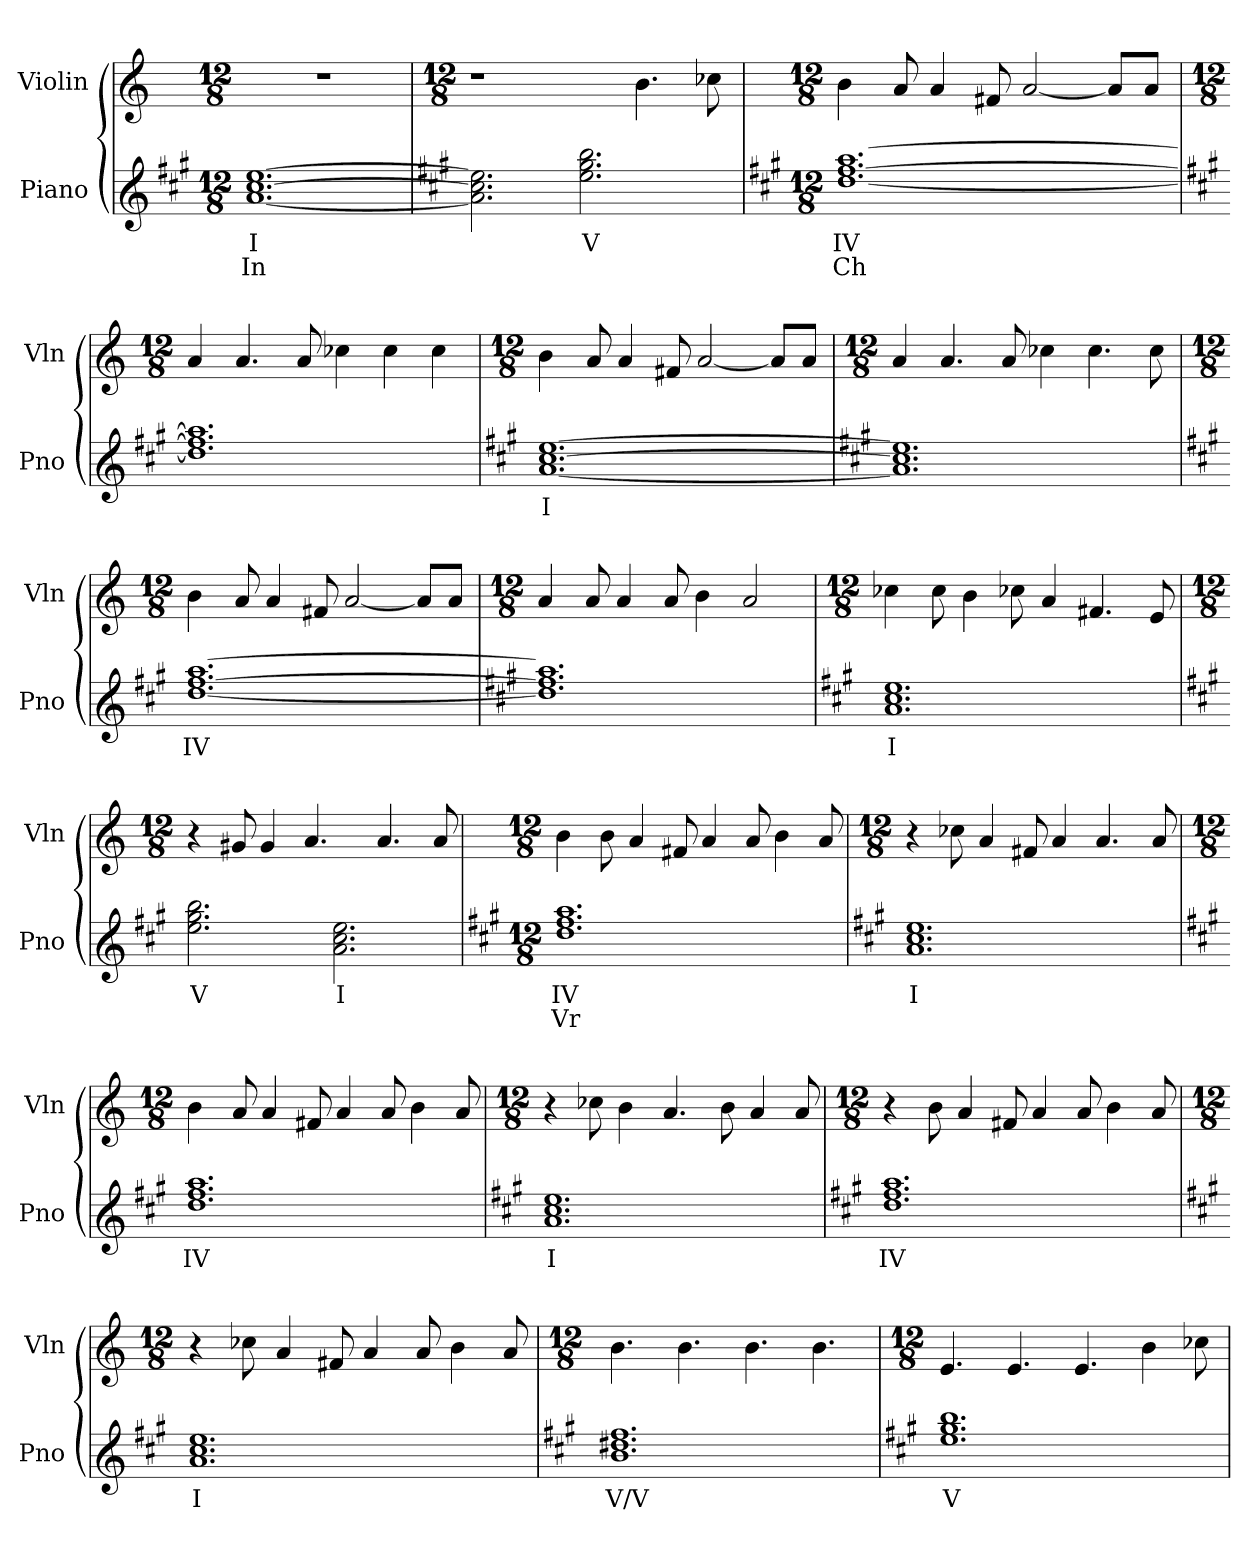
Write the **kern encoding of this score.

**kern	**text	**text	**kern
*part2	*part2	*part2	*part1
*staff2	*staff2	*staff2	*staff1
*I"Piano	*	*	*I"Violin
*I'Pno	*	*	*I'Vln
*k[f#c#g#]	*	*	*
*A:	*	*	*
*M12/8	*	*	*M12/8
=	=	=	=
[1.a [1.cc# [1.ee	I	In	1.r
=	=	=	=
*k[f#c#g#]	*	*	*
*A:	*	*	*
*	*	*	*M12/8
2.a] 2.cc#] 2.ee]	.	.	1r
2.ee 2.gg# 2.bb	V	.	.
.	.	.	4.b
.	.	.	8cc-X
=	=	=	=
*k[f#c#g#]	*	*	*
*A:	*	*	*
*M12/8	*	*	*M12/8
[1.dd [1.ff# [1.aa	IV	Ch	4b
.	.	.	8a
.	.	.	4a
.	.	.	8f#X
.	.	.	[2a
.	.	.	8aL]
.	.	.	8aJ
=	=	=	=
*k[f#c#g#]	*	*	*
*A:	*	*	*
*	*	*	*M12/8
1.dd] 1.ff#] 1.aa]	.	.	4a
.	.	.	4.a
.	.	.	8a
.	.	.	4cc-X
.	.	.	4cc-
.	.	.	4cc-
=	=	=	=
*k[f#c#g#]	*	*	*
*A:	*	*	*
*	*	*	*M12/8
[1.a [1.cc# [1.ee	I	.	4b
.	.	.	8a
.	.	.	4a
.	.	.	8f#X
.	.	.	[2a
.	.	.	8aL]
.	.	.	8aJ
=	=	=	=
*k[f#c#g#]	*	*	*
*A:	*	*	*
*	*	*	*M12/8
1.a] 1.cc#] 1.ee]	.	.	4a
.	.	.	4.a
.	.	.	8a
.	.	.	4cc-X
.	.	.	4.cc-
.	.	.	8cc-
=	=	=	=
*k[f#c#g#]	*	*	*
*A:	*	*	*
*	*	*	*M12/8
[1.dd [1.ff# [1.aa	IV	.	4b
.	.	.	8a
.	.	.	4a
.	.	.	8f#X
.	.	.	[2a
.	.	.	8aL]
.	.	.	8aJ
=	=	=	=
*k[f#c#g#]	*	*	*
*A:	*	*	*
*	*	*	*M12/8
1.dd] 1.ff#] 1.aa]	.	.	4a
.	.	.	8a
.	.	.	4a
.	.	.	8a
.	.	.	4b
.	.	.	2a
=	=	=	=
*k[f#c#g#]	*	*	*
*A:	*	*	*
*	*	*	*M12/8
1.a 1.cc# 1.ee	I	.	4cc-X
.	.	.	8cc-
.	.	.	4b
.	.	.	8cc-X
.	.	.	4a
.	.	.	4.f#X
.	.	.	8e
=	=	=	=
*k[f#c#g#]	*	*	*
*A:	*	*	*
*	*	*	*M12/8
2.ee 2.gg# 2.bb	V	.	4r
.	.	.	8g#X
.	.	.	4g#
.	.	.	4.a
2.a 2.cc# 2.ee	I	.	.
.	.	.	4.a
.	.	.	8a
=	=	=	=
*k[f#c#g#]	*	*	*
*A:	*	*	*
*M12/8	*	*	*M12/8
1.dd 1.ff# 1.aa	IV	Vr	4b
.	.	.	8b
.	.	.	4a
.	.	.	8f#X
.	.	.	4a
.	.	.	8a
.	.	.	4b
.	.	.	8a
=	=	=	=
*k[f#c#g#]	*	*	*
*A:	*	*	*
*	*	*	*M12/8
1.a 1.cc# 1.ee	I	.	4r
.	.	.	8cc-X
.	.	.	4a
.	.	.	8f#X
.	.	.	4a
.	.	.	4.a
.	.	.	8a
=	=	=	=
*k[f#c#g#]	*	*	*
*A:	*	*	*
*	*	*	*M12/8
1.dd 1.ff# 1.aa	IV	.	4b
.	.	.	8a
.	.	.	4a
.	.	.	8f#X
.	.	.	4a
.	.	.	8a
.	.	.	4b
.	.	.	8a
=	=	=	=
*k[f#c#g#]	*	*	*
*A:	*	*	*
*	*	*	*M12/8
1.a 1.cc# 1.ee	I	.	4r
.	.	.	8cc-X
.	.	.	4b
.	.	.	4.a
.	.	.	8b
.	.	.	4a
.	.	.	8a
=	=	=	=
*k[f#c#g#]	*	*	*
*A:	*	*	*
*	*	*	*M12/8
1.dd 1.ff# 1.aa	IV	.	4r
.	.	.	8b
.	.	.	4a
.	.	.	8f#X
.	.	.	4a
.	.	.	8a
.	.	.	4b
.	.	.	8a
=	=	=	=
*k[f#c#g#]	*	*	*
*A:	*	*	*
*	*	*	*M12/8
1.a 1.cc# 1.ee	I	.	4r
.	.	.	8cc-X
.	.	.	4a
.	.	.	8f#X
.	.	.	4a
.	.	.	8a
.	.	.	4b
.	.	.	8a
=	=	=	=
*k[f#c#g#]	*	*	*
*A:	*	*	*
*	*	*	*M12/8
1.b 1.dd#X 1.ff#	V/V	.	4.b
.	.	.	4.b
.	.	.	4.b
.	.	.	4.b
=	=	=	=
*k[f#c#g#]	*	*	*
*A:	*	*	*
*	*	*	*M12/8
1.ee 1.gg# 1.bb	V	.	4.e
.	.	.	4.e
.	.	.	4.e
.	.	.	4b
.	.	.	8cc-X
=	=	=	=
*-	*-	*-	*-
